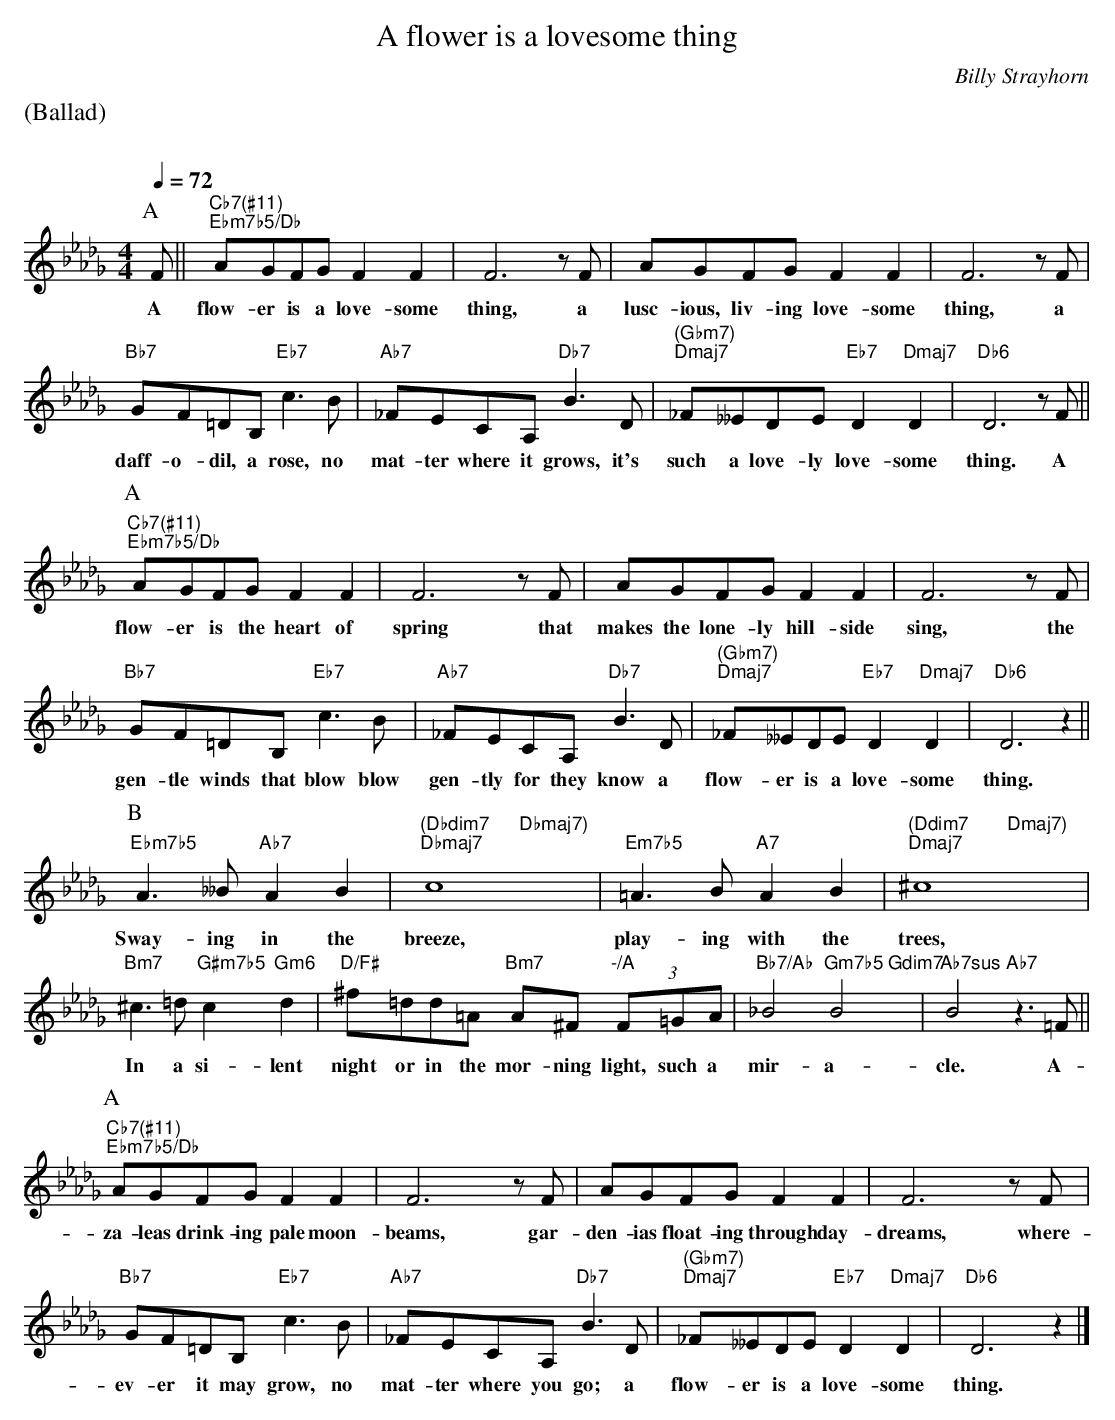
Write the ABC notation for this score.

X:1
T:A flower is a lovesome thing
M:4/4
L:1/8
C:Billy Strayhorn
%%staves (chords melody)
Q:1/4=72
K:Db
%%text (Ballad)
%%vskip 20
P:A
V:chords
x || "Cb7(#11)""Ebm7b5/Db"x4 x4 | x4 x4 | x4 x4 | x4 x4 |
"Bb7"x4 "Eb7"x4 | "Ab7"x4 "Db7"x4 | "(Gbm7)""Dmaj7"x4 "Eb7"x2"Dmaj7"x2 | "Db6"x4 x4 ||
V:melody
F || AGFG F2F2 | F6zF | AGFG F2F2 | F6zF |
w:A flow-er is a love-some thing, a lusc-ious, liv-ing love-some thing, a
GF=DB, c3B | _FECA, B3D | _F__EDED2D2 | D6zF ||
w:daff-o-dil, a rose, no mat-ter where it grows, it's such a love-ly love-some thing. A
P:A
V:chords
"Cb7(#11)""Ebm7b5/Db"x4 x4 | x4 x4 | x4 x4 | x4 x4 |
"Bb7"x4 "Eb7"x4 | "Ab7"x4 "Db7"x4 | "(Gbm7)""Dmaj7"x4 "Eb7"x2"Dmaj7"x2 | "Db6"x4 x4 ||
V:melody
AGFG F2F2 | F6zF | AGFG F2F2 | F6zF |
w:flow-er is the heart of spring that makes the lone-ly hill-side sing, the
GF=DB, c3B | _FECA, B3D | _F__EDED2D2 | D6z2 ||
w:gen-tle winds that blow blow gen-tly for they know a flow-er is a love-some thing.
P:B
V:chords
"Ebm7b5"x4 "Ab7"x4 | "(Dbdim7""Dbmaj7"x4 "Dbmaj7)"" "x4 | "Em7b5"x4 "A7"x4 | "(Ddim7""Dmaj7"x4 "Dmaj7)"" "x4 |
"Bm7"x4 "G#m7b5"x2"Gm6"x2 | "D/F#"x4 "Bm7"x2 "-/A"x2 |\
"Bb7/Ab"x4 "Gm7b5"x2"Gdim7"x2 | "Ab7sus"x4 "Ab7"x4 ||
V:melody
A3__BA2B2 | c8 | =A3BA2B2 | ^c8 |
w:Sway-ing in the breeze, play-ing with the trees,
^c3=dc2d2 | ^f=dd=A A^F (3F=GA | _B4B4 | B4z3=F ||
w:In a si-lent night or in the mor-ning light, such a mir-a-cle. A-
P:A
V:chords
"Cb7(#11)""Ebm7b5/Db"x4 x4 | x4 x4 | x4 x4 | x4 x4 |
"Bb7"x4 "Eb7"x4 | "Ab7"x4 "Db7"x4 | "(Gbm7)""Dmaj7"x4 "Eb7"x2"Dmaj7"x2 | "Db6"x4 x4 |]
V:melody
AGFG F2F2 | F6zF | AGFG F2F2 | F6zF |
w:za-leas drink-ing pale moon-beams, gar-den-ias float-ing through day-dreams, where-
GF=DB, c3B | _FECA, B3D | _F__EDED2D2 | D6z2 |]
w:ev-er it may grow, no mat-ter where you go; a flow-er is a love-some thing.
